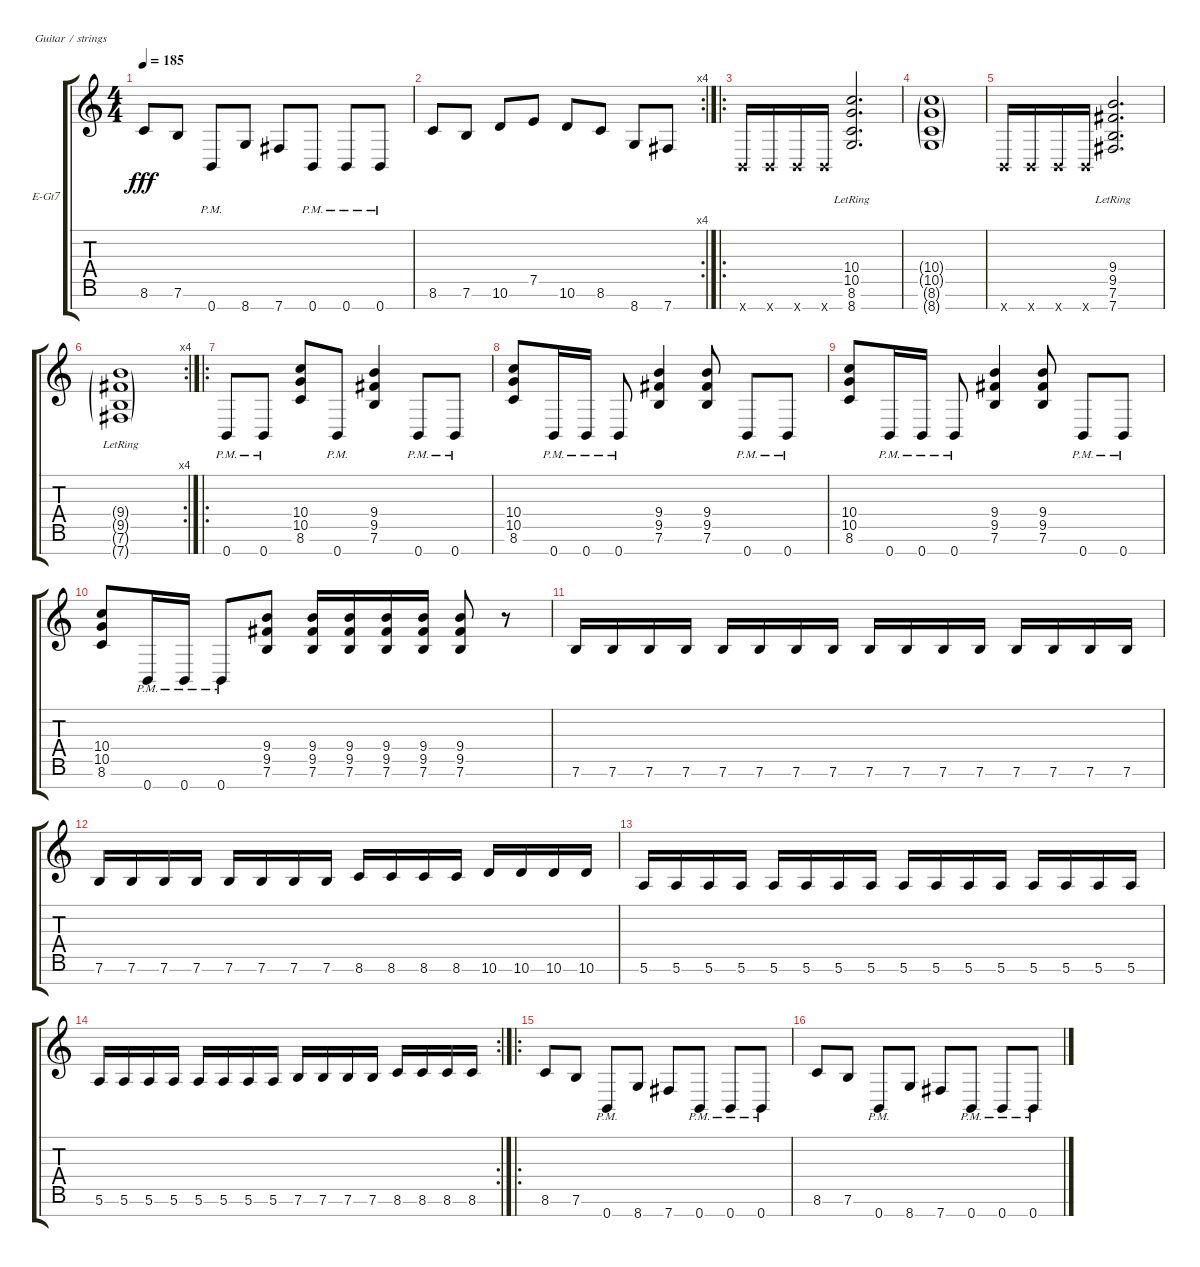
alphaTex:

\bracketExtendMode groupsimilarinstruments
\firstSystemTrackNameOrientation horizontal
\otherSystemsTrackNameOrientation horizontal
\track ("Rhythm Guitar" "E-Gt7") {instrument distortionguitar}
\staff {score tabs}
\tuning (E4 B3 G3 D3 A2 E2 B1)
\ts (4 4)
\tempo 185
\clef g2
\ks c
8.6.8{dy fff} 7.6.8 0.7{pm}.8 8.7.8 7.7.8 0.7{pm}.8 0.7{pm}.8 0.7{pm}.8 |
\rc 4
8.6.8 7.6.8 10.6.8 7.5.8 10.6.8 8.6.8 8.7.8 7.7.8 |
\ro
0.7{x}.16 0.7{x}.16 0.7{x}.16 0.7{x}.16 (8.7 8.6 10.5{lr} 10.4).2{d} |
(8.7{g} 8.6{g} 10.5{g} 10.4{g}).1 |
0.7{x}.16 0.7{x}.16 0.7{x}.16 0.7{x}.16 (7.7 7.6 9.5{lr} 9.4).2{d} |
\rc 4
(7.7{g} 7.6{g} 9.5{g lr} 9.4{g}).1 |
\ro
0.7{pm}.8 0.7{pm}.8 (8.6 10.5 10.4).8 0.7{pm}.8 (7.6 9.5 9.4).4 0.7{pm}.8 0.7{pm}.8 |
(8.6 10.5 10.4).8 0.7{pm}.16 0.7{pm}.16 0.7{pm}.8 (7.6 9.5 9.4).4 (7.6 9.5 9.4).8 0.7{pm}.8 0.7{pm}.8 |
\scale
0.487986 (8.6 10.5 10.4).8 0.7{pm}.16 0.7{pm}.16 0.7{pm}.8 (7.6 9.5 9.4).4 (7.6 9.5 9.4).8 0.7{pm}.8 0.7{pm}.8 |
\scale
0.513389 (8.6 10.5 10.4).8 0.7{pm}.16 0.7{pm}.16 0.7{pm}.8 (7.6 9.5 9.4).8 (7.6 9.5 9.4).16 (7.6 9.5 9.4).16 (7.6 9.4 9.5).16 (7.6 9.5 9.4).16 (7.6 9.4 9.5).8 r.8 |
\scale
0.500461 7.6.16 7.6.16 7.6.16 7.6.16 7.6.16 7.6.16 7.6.16 7.6.16 7.6.16 7.6.16 7.6.16 7.6.16 7.6.16 7.6.16 7.6.16 7.6.16 |
\scale
0.49947 7.6.16 7.6.16 7.6.16 7.6.16 7.6.16 7.6.16 7.6.16 7.6.16 8.6.16 8.6.16 8.6.16 8.6.16 10.6.16 10.6.16 10.6.16 10.6.16 |
\scale
0.503429 5.6.16 5.6.16 5.6.16 5.6.16 5.6.16 5.6.16 5.6.16 5.6.16 5.6.16 5.6.16 5.6.16 5.6.16 5.6.16 5.6.16 5.6.16 5.6.16 |
\rc 2
\scale
0.496463 5.6.16 5.6.16 5.6.16 5.6.16 5.6.16 5.6.16 5.6.16 5.6.16 7.6.16 7.6.16 7.6.16 7.6.16 8.6.16 8.6.16 8.6.16 8.6.16 |
\ro
\scale
0.515244 8.6.8 7.6.8 0.7{pm}.8 8.7.8 7.7.8 0.7{pm}.8 0.7{pm}.8 0.7{pm}.8 |
\scale
0.486011 8.6.8 7.6.8 0.7{pm}.8 8.7.8 7.7.8 0.7{pm}.8 0.7{pm}.8 0.7{pm}.8
